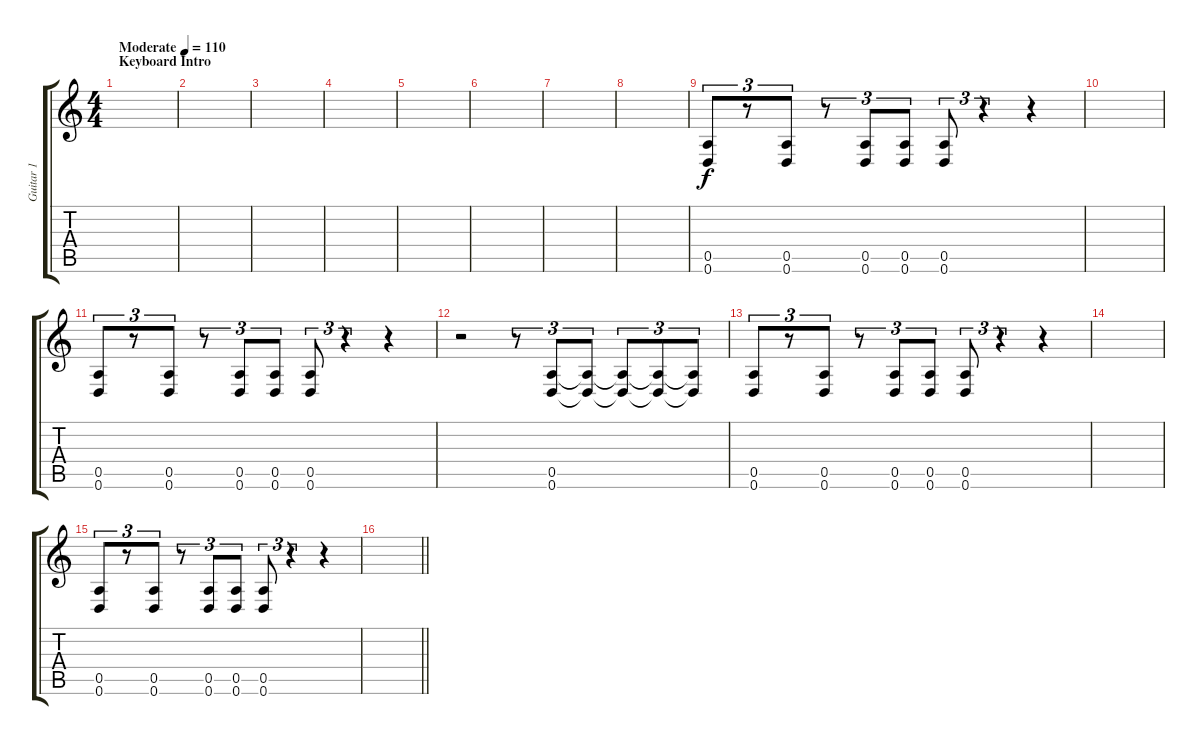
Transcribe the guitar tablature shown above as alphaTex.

\track ("Guitar 1" "Guitar 1") {instrument distortionguitar}
\staff {score tabs}
\tuning (E4 B3 G3 D3 A2 D2) {hide}
\ts (4 4)
\section ("" "Keyboard Intro")
\tempo (110 "Moderate")
\clef g2
\ks c
|
|
|
|
|
|
|
|
(0.5 0.6).8{tu (3 2)} r.8{tu (3 2)} (0.5 0.6).8{tu (3 2)} r.8{tu (3 2)} (0.5 0.6).8{tu (3 2)} (0.5 0.6).8{tu (3 2)} (0.5 0.6).8{tu (3 2)} r.4{tu (3 2)} r.4 |
|
(0.5 0.6).8{tu (3 2)} r.8{tu (3 2)} (0.5 0.6).8{tu (3 2)} r.8{tu (3 2)} (0.5 0.6).8{tu (3 2)} (0.5 0.6).8{tu (3 2)} (0.5 0.6).8{tu (3 2)} r.4{tu (3 2)} r.4 |
r.2{volume 0} r.8{tu (3 2)} (0.5 0.6).8{tu (3 2) volume 13} (0.5{t} 0.6{t}).8{tu (3 2)} (0.5{t} 0.6{t}).8{tu (3 2)} (0.5{t} 0.6{t}).8{tu (3 2)} (0.5{t} 0.6{t}).8{tu (3 2)} |
(0.5 0.6).8{tu (3 2)} r.8{tu (3 2)} (0.5 0.6).8{tu (3 2)} r.8{tu (3 2)} (0.5 0.6).8{tu (3 2)} (0.5 0.6).8{tu (3 2)} (0.5 0.6).8{tu (3 2)} r.4{tu (3 2)} r.4 |
|
(0.5 0.6).8{tu (3 2)} r.8{tu (3 2)} (0.5 0.6).8{tu (3 2)} r.8{tu (3 2)} (0.5 0.6).8{tu (3 2)} (0.5 0.6).8{tu (3 2)} (0.5 0.6).8{tu (3 2)} r.4{tu (3 2)} r.4 |
\barLineRight lightlight
